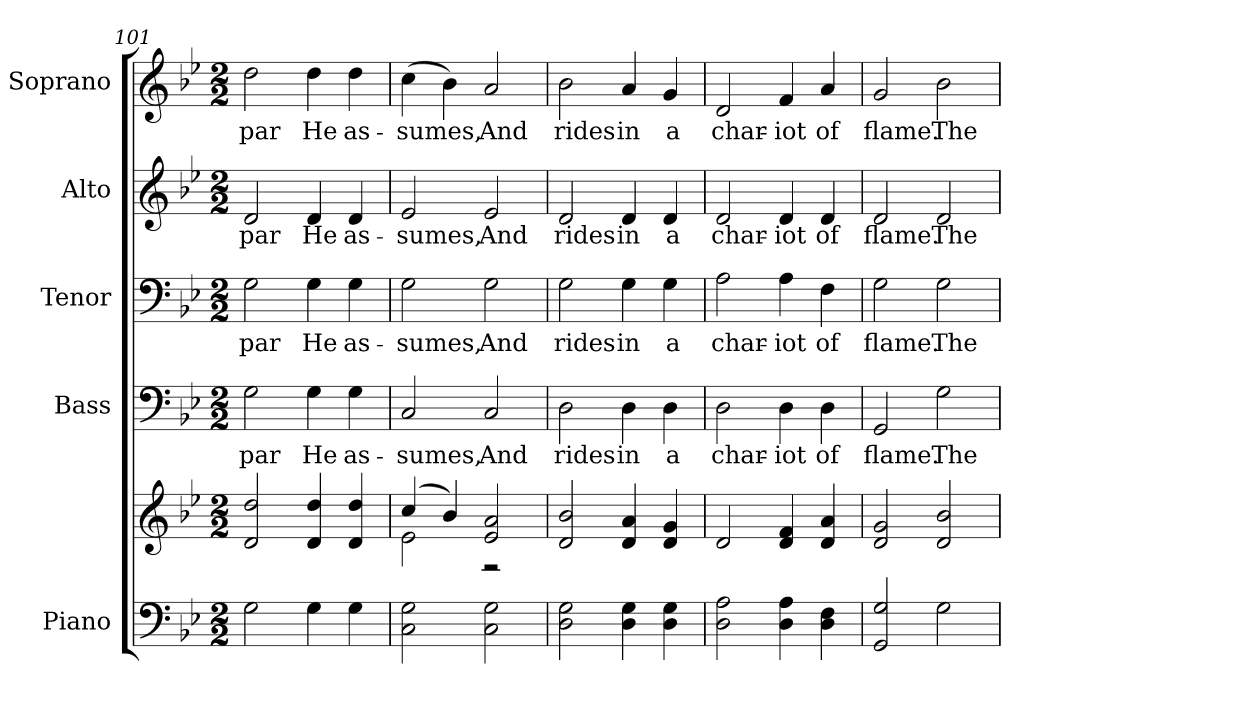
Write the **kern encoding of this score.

**kern	**kern	**kern	**text	**kern	**text	**kern	**text	**kern	**text
*part5	*part5	*part4	*part4	*part3	*part3	*part2	*part2	*part1	*part1
*staff6	*staff5	*staff4	*staff4	*staff3	*staff3	*staff2	*staff2	*staff1	*staff1
*I"Piano	*	*I"Bass	*	*I"Tenor	*	*I"Alto	*	*I"Soprano	*
*I'Pno.	*	*I'B.	*	*I'T.	*	*I'A.	*	*I'S.	*
!!LO:LB:g=z
*clefF4	*clefG2	*clefF4	*	*clefF4	*	*clefG2	*	*clefG2	*
*k[b-e-]	*k[b-e-]	*k[b-e-]	*	*k[b-e-]	*	*k[b-e-]	*	*k[b-e-]	*
*B-:	*B-:	*B-:	*	*B-:	*	*B-:	*	*B-:	*
*M2/2	*M2/2	*M2/2	*	*M2/2	*	*M2/2	*	*M2/2	*
=101	=101	=101	=101	=101	=101	=101	=101	=101	=101
!	!	!	!LO:LY:b:color=#000000	!	!	!	!	!	!
!	!	!	!	!	!LO:LY:b:color=#000000	!	!	!	!
!	!	!	!	!	!	!	!LO:LY:b:color=#000000	!	!
!	!	!	!	!	!	!	!	!	!LO:LY:b:color=#000000
2Gi\	2di/ 2ddi	2Gi\	par	2Gi\	par	2di/	par	2ddi\	par
!	!	!	!LO:LY:b:color=#000000	!	!	!	!	!	!
!	!	!	!	!	!LO:LY:b:color=#000000	!	!	!	!
!	!	!	!	!	!	!	!LO:LY:b:color=#000000	!	!
!	!	!	!	!	!	!	!	!	!LO:LY:b:color=#000000
4Gi\	4di/ 4ddi	4Gi\	He	4Gi\	He	4di/	He	4ddi\	He
!	!	!	!LO:LY:b:color=#000000	!	!	!	!	!	!
!	!	!	!	!	!LO:LY:b:color=#000000	!	!	!	!
!	!	!	!	!	!	!	!LO:LY:b:color=#000000	!	!
!	!	!	!	!	!	!	!	!	!LO:LY:b:color=#000000
4Gi\	4di/ 4ddi	4Gi\	as-	4Gi\	as-	4di/	as-	4ddi\	as-
=102	=102	=102	=102	=102	=102	=102	=102	=102	=102
*	*^	*	*	*	*	*	*	*	*
!	!	!	!	!LO:LY:b:color=#000000	!	!	!	!	!	!
!	!	!	!	!	!	!LO:LY:b:color=#000000	!	!	!	!
!	!	!	!	!	!	!	!	!LO:LY:b:color=#000000	!	!
!	!	!	!	!	!	!	!	!	!	!LO:LY:b:color=#000000
2Ci\ 2Gi	(4cci/	2e-i\	2Ci/	-sumes,	2Gi\	-sumes,	2e-i/	-sumes,	(4cci\	-sumes,
.	4b-i/)	.	.	.	.	.	.	.	4b-i\)	.
!	!	!	!	!LO:LY:b:color=#000000	!	!	!	!	!	!
!	!	!	!	!	!	!LO:LY:b:color=#000000	!	!	!	!
!	!	!	!	!	!	!	!	!LO:LY:b:color=#000000	!	!
!	!	!	!	!	!	!	!	!	!	!LO:LY:b:color=#000000
2Ci\ 2Gi	2e-i/ 2ai	2r	2Ci/	And	2Gi\	And	2e-i/	And	2ai/	And
*	*v	*v	*	*	*	*	*	*	*	*
!!LO:PB:g=z
=103	=103	=103	=103	=103	=103	=103	=103	=103	=103
*	*^	*	*	*	*	*	*	*	*
!	!	!	!	!LO:LY:b:color=#000000	!	!	!	!	!	!
*	*v	*v	*	*	*	*	*	*	*	*
*	*^	*	*	*	*	*	*	*	*
!	!	!	!	!	!	!LO:LY:b:color=#000000	!	!	!	!
*	*v	*v	*	*	*	*	*	*	*	*
*	*^	*	*	*	*	*	*	*	*
!	!	!	!	!	!	!	!	!LO:LY:b:color=#000000	!	!
*	*v	*v	*	*	*	*	*	*	*	*
*	*^	*	*	*	*	*	*	*	*
!	!	!	!	!	!	!	!	!	!	!LO:LY:b:color=#000000
*	*v	*v	*	*	*	*	*	*	*	*
2Di\ 2Gi	2di/ 2b-i	2Di\	rides	2Gi\	rides	2di/	rides	2b-i\	rides
!	!	!	!LO:LY:b:color=#000000	!	!	!	!	!	!
!	!	!	!	!	!LO:LY:b:color=#000000	!	!	!	!
!	!	!	!	!	!	!	!LO:LY:b:color=#000000	!	!
!	!	!	!	!	!	!	!	!	!LO:LY:b:color=#000000
4Di\ 4Gi	4di/ 4ai	4Di\	in	4Gi\	in	4di/	in	4ai/	in
!	!	!	!LO:LY:b:color=#000000	!	!	!	!	!	!
!	!	!	!	!	!LO:LY:b:color=#000000	!	!	!	!
!	!	!	!	!	!	!	!LO:LY:b:color=#000000	!	!
!	!	!	!	!	!	!	!	!	!LO:LY:b:color=#000000
4Di\ 4Gi	4di/ 4gi	4Di\	a	4Gi\	a	4di/	a	4gi/	a
=104	=104	=104	=104	=104	=104	=104	=104	=104	=104
!	!	!	!LO:LY:b:color=#000000	!	!	!	!	!	!
!	!	!	!	!	!LO:LY:b:color=#000000	!	!	!	!
!	!	!	!	!	!	!	!LO:LY:b:color=#000000	!	!
!	!	!	!	!	!	!	!	!	!LO:LY:b:color=#000000
2Di\ 2Ai	2di/	2Di\	char-	2Ai\	char-	2di/	char-	2di/	char-
!	!	!	!LO:LY:b:color=#000000	!	!	!	!	!	!
!	!	!	!	!	!LO:LY:b:color=#000000	!	!	!	!
!	!	!	!	!	!	!	!LO:LY:b:color=#000000	!	!
!	!	!	!	!	!	!	!	!	!LO:LY:b:color=#000000
4Di\ 4Ai	4di/ 4fi	4Di\	-iot	4Ai\	-iot	4di/	-iot	4fi/	-iot
!	!	!	!LO:LY:b:color=#000000	!	!	!	!	!	!
!	!	!	!	!	!LO:LY:b:color=#000000	!	!	!	!
!	!	!	!	!	!	!	!LO:LY:b:color=#000000	!	!
!	!	!	!	!	!	!	!	!	!LO:LY:b:color=#000000
4Di\ 4Fi	4di/ 4ai	4Di\	of	4Fi\	of	4di/	of	4ai/	of
!!LO:LB:g=z
=105	=105	=105	=105	=105	=105	=105	=105	=105	=105
!	!	!	!LO:LY:b:color=#000000	!	!	!	!	!	!
!	!	!	!	!	!LO:LY:b:color=#000000	!	!	!	!
!	!	!	!	!	!	!	!LO:LY:b:color=#000000	!	!
!	!	!	!	!	!	!	!	!	!LO:LY:b:color=#000000
2GGi/ 2Gi	2di/ 2gi	2GGi/	flame.	2Gi\	flame.	2di/	flame.	2gi/	flame.
!	!	!	!LO:LY:b:color=#000000	!	!	!	!	!	!
!	!	!	!	!	!LO:LY:b:color=#000000	!	!	!	!
!	!	!	!	!	!	!	!LO:LY:b:color=#000000	!	!
!	!	!	!	!	!	!	!	!	!LO:LY:b:color=#000000
2Gi\	2di/ 2b-i	2Gi\	The	2Gi\	The	2di/	The	2b-i\	The
=	=	=	=	=	=	=	=	=	=
*-	*-	*-	*-	*-	*-	*-	*-	*-	*-
